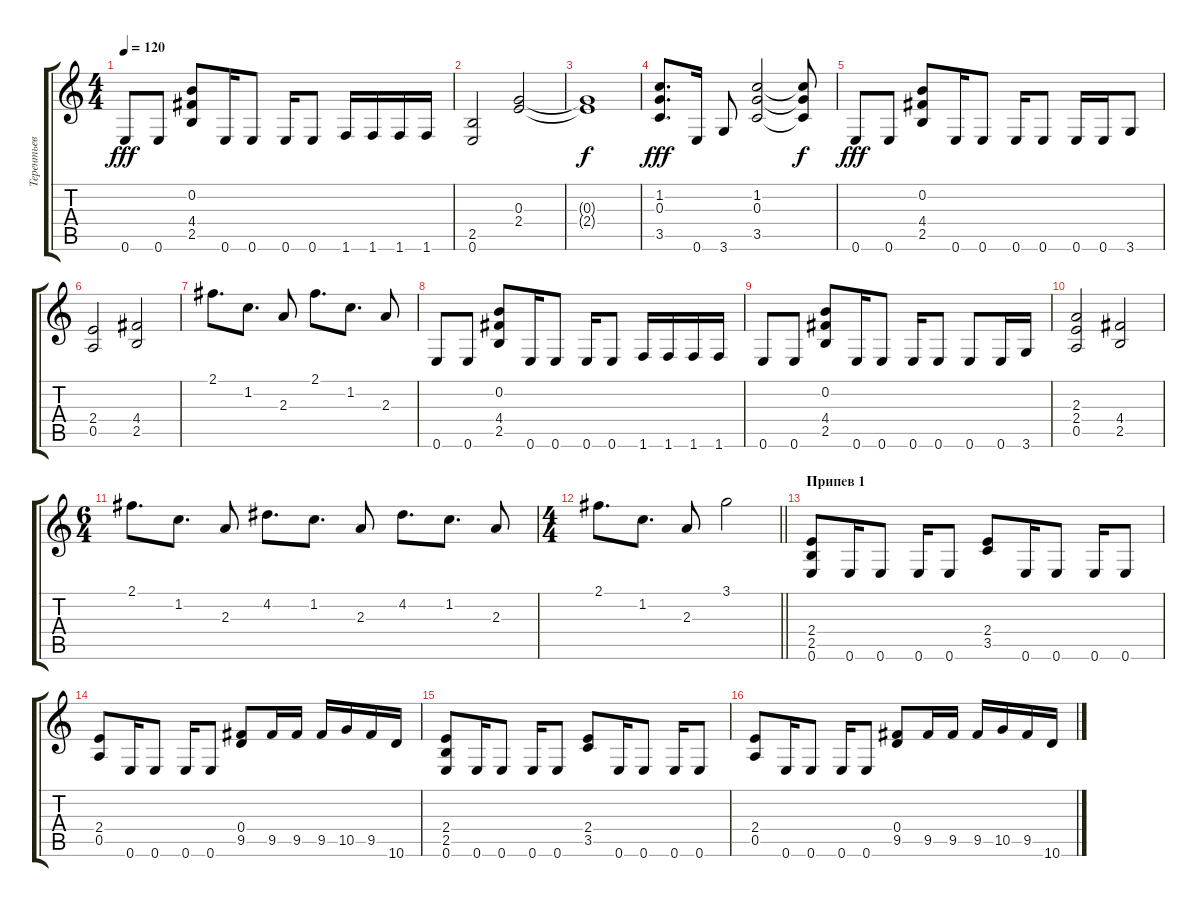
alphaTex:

\track ("Терентьев" "Терентьев") {instrument distortionguitar}
\staff {score tabs}
\tuning (E4 B3 G3 D3 A2 E2) {hide}
\ts (4 4)
\tempo 120
\clef g2
\ks c
0.6.8{dy fff} 0.6.8 (0.2 4.4 2.5).8 0.6.16 0.6.8 0.6.16 0.6.8 1.6.16 1.6.16 1.6.16 1.6.16 |
(2.5 0.6).2 (0.3 2.4).2 |
(0.3{t} 2.4{t}).1{dy f} |
(1.2 0.3 3.5).8{d dy fff} 0.6.16 3.6.8 (1.2 0.3 3.5).2 (1.2{t} 0.3{t} 3.5{t}).8{dy f} |
0.6.8{dy fff} 0.6.8 (0.2 4.4 2.5).8 0.6.16 0.6.8 0.6.16 0.6.8 0.6.16 0.6.16 3.6.8 |
(2.4 0.5).2 (4.4 2.5).2 |
2.1.8{d} 1.2.8{d} 2.3.8 2.1.8{d} 1.2.8{d} 2.3.8 |
0.6.8 0.6.8 (0.2 4.4 2.5).8 0.6.16 0.6.8 0.6.16 0.6.8 1.6.16 1.6.16 1.6.16 1.6.16 |
0.6.8 0.6.8 (0.2 4.4 2.5).8 0.6.16 0.6.8 0.6.16 0.6.8 0.6.8 0.6.16 3.6.16 |
(2.3 2.4 0.5).2 (4.4 2.5).2 |
\ts (6 4)
2.1.8{d} 1.2.8{d} 2.3.8 4.2.8{d} 1.2.8{d} 2.3.8 4.2.8{d} 1.2.8{d} 2.3.8 |
\ts (4 4)
\barLineRight lightlight
2.1.8{d} 1.2.8{d} 2.3.8 3.1.2 |
\section ("" "Припев 1")
(2.4 2.5 0.6).8 0.6.16 0.6.8 0.6.16 0.6.8 (2.4 3.5).8 0.6.16 0.6.8 0.6.16 0.6.8 |
(2.4 0.5).8 0.6.16 0.6.8 0.6.16 0.6.8 (0.4 9.5).8 9.5.16 9.5.16 9.5.16 10.5.16 9.5.16 10.6.16 |
(2.4 2.5 0.6).8 0.6.16 0.6.8 0.6.16 0.6.8 (2.4 3.5).8 0.6.16 0.6.8 0.6.16 0.6.8 |
(2.4 0.5).8 0.6.16 0.6.8 0.6.16 0.6.8 (0.4 9.5).8 9.5.16 9.5.16 9.5.16 10.5.16 9.5.16 10.6.16
